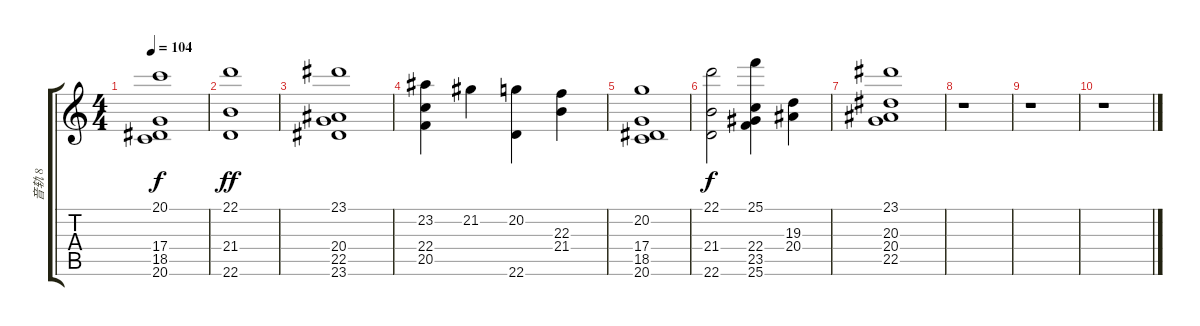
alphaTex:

\track ("音轨 8" "音轨 8") {instrument stringensemble1}
\staff {score tabs}
\tuning (E4 B3 G3 D3 A2 E2) {hide}
\ts (4 4)
\tempo 104
\clef g2
\ks c
(20.1 17.4 18.5 20.6).1{dy f} |
(22.1 21.4 22.6).1{dy ff} |
(23.1 20.4 22.5 23.6).1 |
(23.2 22.4 20.5).4 21.2.4 (20.2 22.6).4 (22.3 21.4).4 |
(20.2 17.4 18.5 20.6).1 |
(22.1 21.4 22.6).2{dy f} (25.1 22.4 23.5 25.6).4 (19.3 20.4).4 |
(23.1 20.3 20.4 22.5).1 |
r.1 |
r.1 |
r.1
